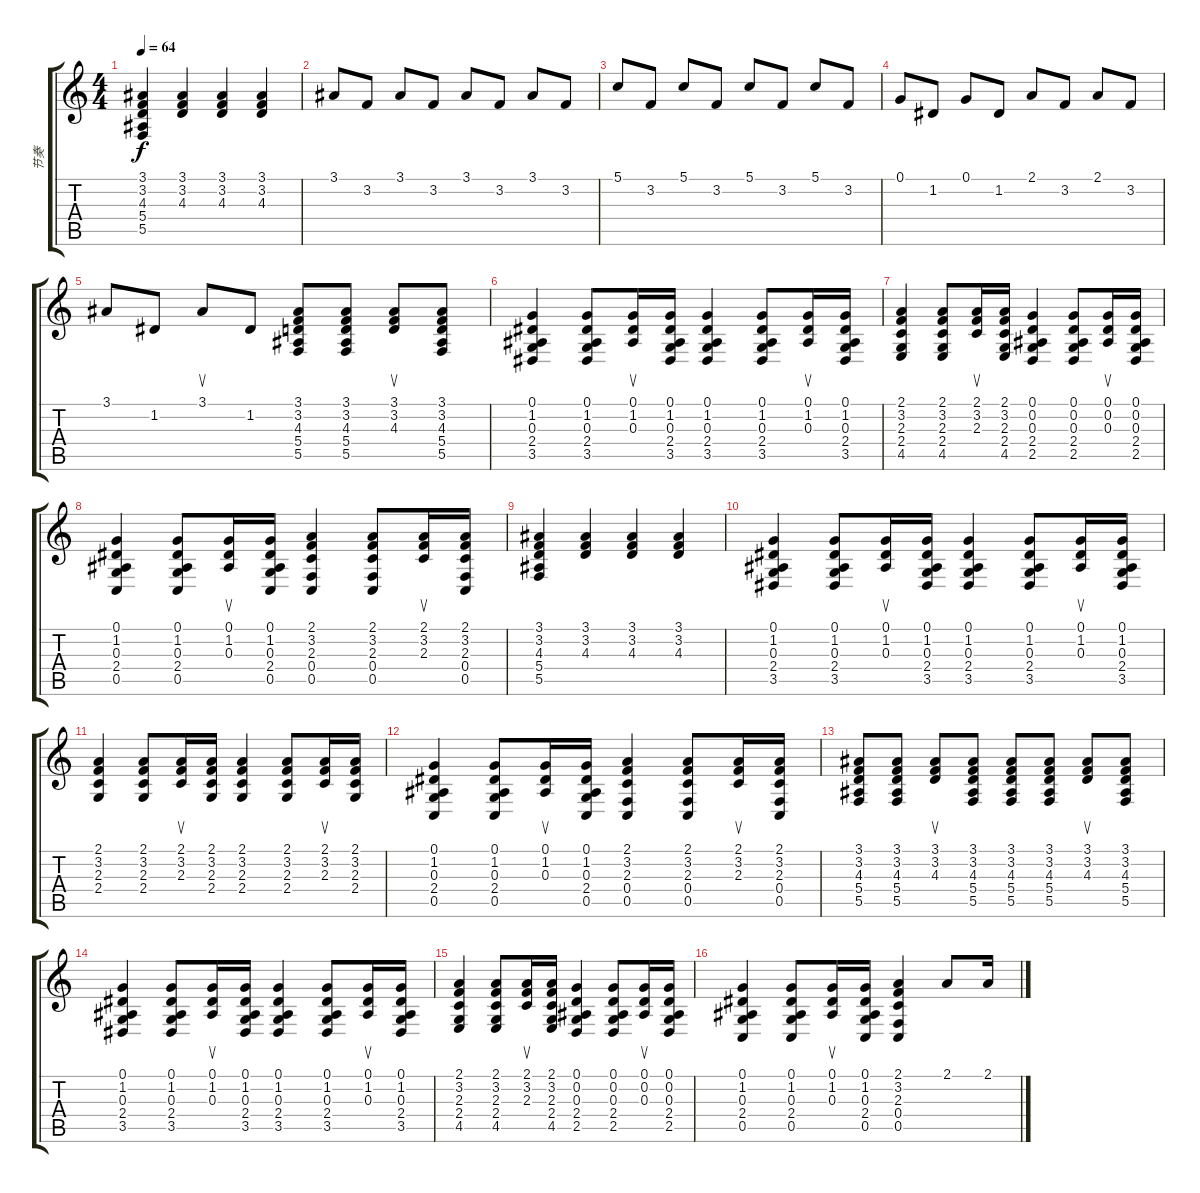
\track ("节奏" "节奏") {instrument electricgrandpiano}
\staff {score tabs}
\tuning (G4 D4 Bb3 F3 C3 G2) {hide}
\ts (4 4)
\tempo 64
\clef g2
\ks c
(3.1 3.2 4.3 5.4 5.5).4{dy f} (3.1 3.2 4.3).4 (3.1 3.2 4.3).4 (3.1 3.2 4.3).4 |
3.1.8 3.2.8 3.1.8 3.2.8 3.1.8 3.2.8 3.1.8 3.2.8 |
5.1.8 3.2.8 5.1.8 3.2.8 5.1.8 3.2.8 5.1.8 3.2.8 |
0.1.8 1.2.8 0.1.8 1.2.8 2.1.8 3.2.8 2.1.8 3.2.8 |
3.1.8 1.2.8 3.1.8{su} 1.2.8 (3.1 3.2 4.3 5.4 5.5).8 (3.1 3.2 4.3 5.4 5.5).8 (3.1 3.2 4.3).8{su} (3.1 3.2 4.3 5.4 5.5).8 |
(0.1 1.2 0.3 2.4 3.5).4 (0.1 1.2 0.3 2.4 3.5).8 (0.1 1.2 0.3).16{su} (0.1 1.2 0.3 2.4 3.5).16 (0.1 1.2 0.3 2.4 3.5).4 (0.1 1.2 0.3 2.4 3.5).8 (0.1 1.2 0.3).16{su} (0.1 1.2 0.3 2.4 3.5).16 |
(2.1 3.2 2.3 2.4 4.5).4 (2.1 3.2 2.3 2.4 4.5).8 (2.1 3.2 2.3).16{su} (2.1 3.2 2.3 2.4 4.5).16 (0.1 0.2 0.3 2.4 2.5).4 (0.1 0.2 0.3 2.4 2.5).8 (0.1 0.2 0.3).16{su} (0.1 0.2 0.3 2.4 2.5).16 |
(0.1 1.2 0.3 2.4 0.5).4 (0.1 1.2 0.3 2.4 0.5).8 (0.1 1.2 0.3).16{su} (0.1 1.2 0.3 2.4 0.5).16 (2.1 3.2 2.3 0.4 0.5).4 (2.1 3.2 2.3 0.4 0.5).8 (2.1 3.2 2.3).16{su} (2.1 3.2 2.3 0.4 0.5).16 |
(3.1 3.2 4.3 5.4 5.5).4 (3.1 3.2 4.3).4 (3.1 3.2 4.3).4 (3.1 3.2 4.3).4 |
(0.1 1.2 0.3 2.4 3.5).4 (0.1 1.2 0.3 2.4 3.5).8 (0.1 1.2 0.3).16{su} (0.1 1.2 0.3 2.4 3.5).16 (0.1 1.2 0.3 2.4 3.5).4 (0.1 1.2 0.3 2.4 3.5).8 (0.1 1.2 0.3).16{su} (0.1 1.2 0.3 2.4 3.5).16 |
(2.1 3.2 2.3 2.4).4 (2.1 3.2 2.3 2.4).8 (2.1 3.2 2.3).16{su} (2.1 3.2 2.3 2.4).16 (2.1 3.2 2.3 2.4).4 (2.1 3.2 2.3 2.4).8 (2.1 3.2 2.3).16{su} (2.1 3.2 2.3 2.4).16 |
(0.1 1.2 0.3 2.4 0.5).4 (0.1 1.2 0.3 2.4 0.5).8 (0.1 1.2 0.3).16{su} (0.1 1.2 0.3 2.4 0.5).16 (2.1 3.2 2.3 0.4 0.5).4 (2.1 3.2 2.3 0.4 0.5).8 (2.1 3.2 2.3).16{su} (2.1 3.2 2.3 0.4 0.5).16 |
(3.1 3.2 4.3 5.4 5.5).8 (3.1 3.2 4.3 5.4 5.5).8 (3.1 3.2 4.3).8{su} (3.1 3.2 4.3 5.4 5.5).8 (3.1 3.2 4.3 5.4 5.5).8 (3.1 3.2 4.3 5.4 5.5).8 (3.1 3.2 4.3).8{su} (3.1 3.2 4.3 5.4 5.5).8 |
(0.1 1.2 0.3 2.4 3.5).4 (0.1 1.2 0.3 2.4 3.5).8 (0.1 1.2 0.3).16{su} (0.1 1.2 0.3 2.4 3.5).16 (0.1 1.2 0.3 2.4 3.5).4 (0.1 1.2 0.3 2.4 3.5).8 (0.1 1.2 0.3).16{su} (0.1 1.2 0.3 2.4 3.5).16 |
(2.1 3.2 2.3 2.4 4.5).4 (2.1 3.2 2.3 2.4 4.5).8 (2.1 3.2 2.3).16{su} (2.1 3.2 2.3 2.4 4.5).16 (0.1 0.2 0.3 2.4 2.5).4 (0.1 0.2 0.3 2.4 2.5).8 (0.1 0.2 0.3).16{su} (0.1 0.2 0.3 2.4 2.5).16 |
(0.1 1.2 0.3 2.4 0.5).4 (0.1 1.2 0.3 2.4 0.5).8 (0.1 1.2 0.3).16{su} (0.1 1.2 0.3 2.4 0.5).16 (2.1 3.2 2.3 0.4 0.5).4 2.1.8 2.1.16
